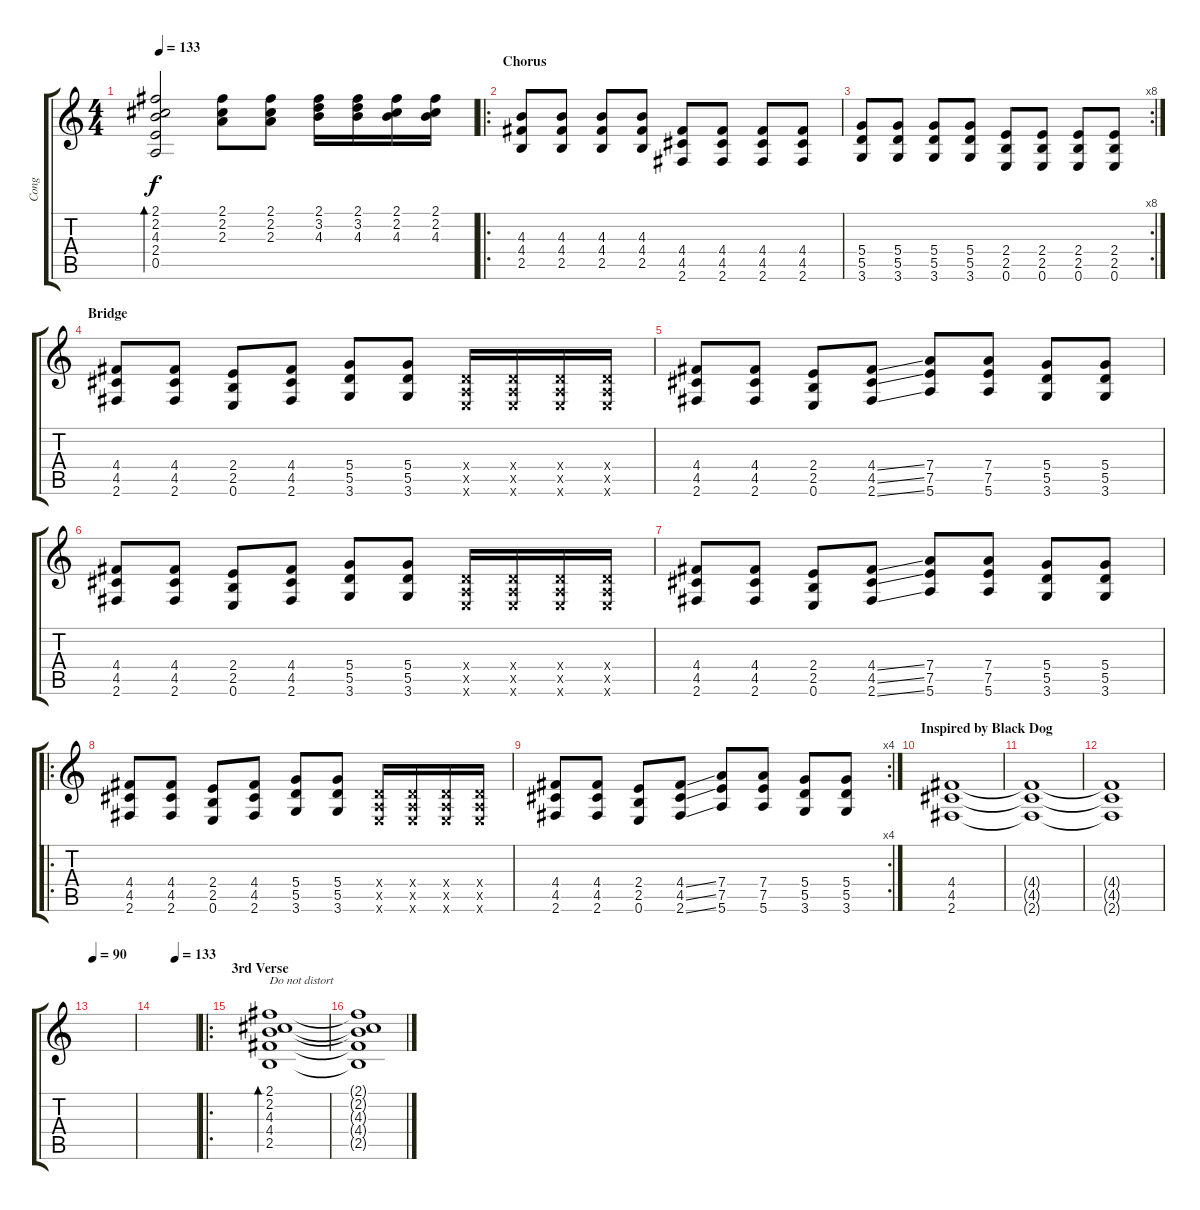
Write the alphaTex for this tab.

\track ("Cong" "Cong") {instrument overdrivenguitar}
\staff {score tabs}
\tuning (E4 B3 G3 D3 A2 E2) {hide}
\ts (4 4)
\tempo 133
\clef g2
\ks c
(2.1 2.2 4.3 2.4 0.5).2{bd 240 dy f} (2.1 2.2 2.3).8 (2.1 2.2 2.3).8 (2.1 3.2 4.3).16 (2.1 3.2 4.3).16 (2.1 2.2 4.3).16 (2.1 2.2 4.3).16 |
\ro
\section ("" "Chorus")
(4.3 4.4 2.5).8{instrument overdrivenguitar} (4.3 4.4 2.5).8 (4.3 4.4 2.5).8 (4.3 4.4 2.5).8 (4.4 4.5 2.6).8 (4.4 4.5 2.6).8 (4.4 4.5 2.6).8 (4.4 4.5 2.6).8 |
\rc 8
(5.4 5.5 3.6).8 (5.4 5.5 3.6).8 (5.4 5.5 3.6).8 (5.4 5.5 3.6).8 (2.4 2.5 0.6).8 (2.4 2.5 0.6).8 (2.4 2.5 0.6).8 (2.4 2.5 0.6).8 |
\section ("" "Bridge")
(4.4 4.5 2.6).8{balance 16} (4.4 4.5 2.6).8 (2.4 2.5 0.6).8 (4.4 4.5 2.6).8 (5.4 5.5 3.6).8 (5.4 5.5 3.6).8 (0.4{x} 0.5{x} 0.6{x}).16 (0.4{x} 0.5{x} 0.6{x}).16 (0.4{x} 0.5{x} 0.6{x}).16 (0.4{x} 0.5{x} 0.6{x}).16 |
(4.4 4.5 2.6).8 (4.4 4.5 2.6).8 (2.4 2.5 0.6).8 (4.4{ss} 4.5{ss} 2.6{ss}).8 (7.4 7.5 5.6).8 (7.4 7.5 5.6).8 (5.4 5.5 3.6).8 (5.4 5.5 3.6).8 |
(4.4 4.5 2.6).8 (4.4 4.5 2.6).8 (2.4 2.5 0.6).8 (4.4 4.5 2.6).8 (5.4 5.5 3.6).8 (5.4 5.5 3.6).8 (0.4{x} 0.5{x} 0.6{x}).16 (0.4{x} 0.5{x} 0.6{x}).16 (0.4{x} 0.5{x} 0.6{x}).16 (0.4{x} 0.5{x} 0.6{x}).16 |
(4.4 4.5 2.6).8 (4.4 4.5 2.6).8 (2.4 2.5 0.6).8 (4.4{ss} 4.5{ss} 2.6{ss}).8 (7.4 7.5 5.6).8 (7.4 7.5 5.6).8 (5.4 5.5 3.6).8 (5.4 5.5 3.6).8 |
\ro
(4.4 4.5 2.6).8 (4.4 4.5 2.6).8 (2.4 2.5 0.6).8 (4.4 4.5 2.6).8 (5.4 5.5 3.6).8 (5.4 5.5 3.6).8 (0.4{x} 0.5{x} 0.6{x}).16 (0.4{x} 0.5{x} 0.6{x}).16 (0.4{x} 0.5{x} 0.6{x}).16 (0.4{x} 0.5{x} 0.6{x}).16 |
\rc 4
(4.4 4.5 2.6).8 (4.4 4.5 2.6).8 (2.4 2.5 0.6).8 (4.4{ss} 4.5{ss} 2.6{ss}).8 (7.4 7.5 5.6).8 (7.4 7.5 5.6).8 (5.4 5.5 3.6).8 (5.4 5.5 3.6).8 |
\section ("" "Inspired by Black Dog")
(4.4 4.5 2.6).1 |
(4.4{t} 4.5{t} 2.6{t}).1 |
(4.4{t} 4.5{t} 2.6{t}).1 |
\tempo 90
|
\tempo (133 0.5)
|
\ro
\section ("" "3rd Verse")
(2.1 2.2 4.3 4.4 2.5).1{bd 240 txt "Do not distort" volume 14 instrument electricguitarclean} |
(2.1{t} 2.2{t} 4.3{t} 4.4{t} 2.5{t}).1
